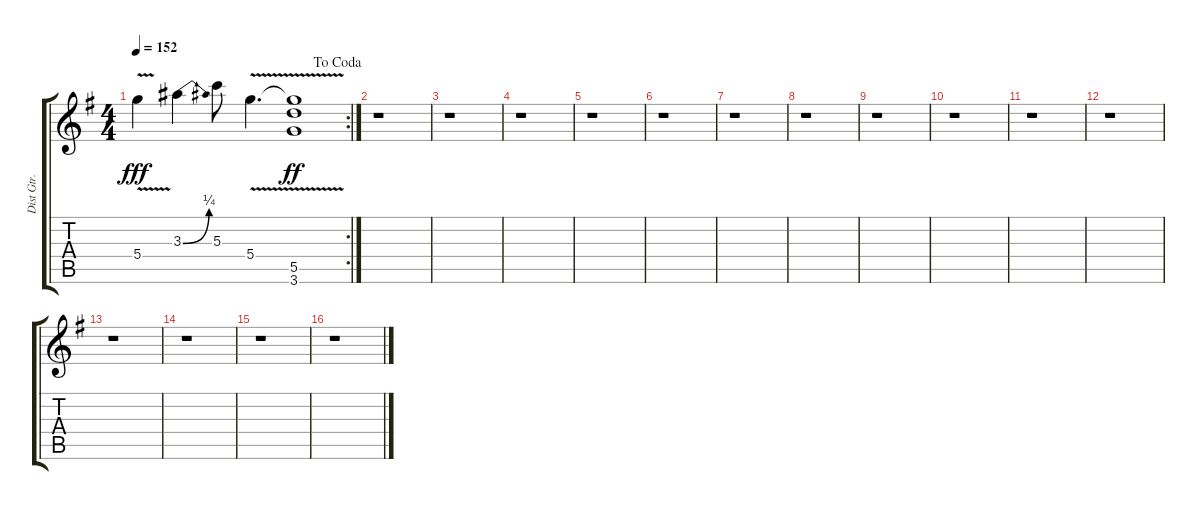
\track ("Dist Gtr." "Dist Gtr.") {instrument distortionguitar}
\staff {score tabs}
\tuning (E4 B3 G4 D4 A3 E3) {hide}
\rc 2
\ts (4 4)
\jump dacoda
\tempo 152
\clef g2
\ks g
5.4{v t}.4{dy fff} 3.3{be (bend 0 0 60 1)}.4 5.3.8 5.4{v}.4{d} (5.4{t} 5.5{t} 3.6{t}).1{dy ff} |
r.1 |
r.1 |
r.1 |
r.1 |
r.1 |
r.1 |
r.1 |
r.1 |
r.1 |
r.1 |
r.1 |
r.1 |
r.1 |
r.1 |
r.1
